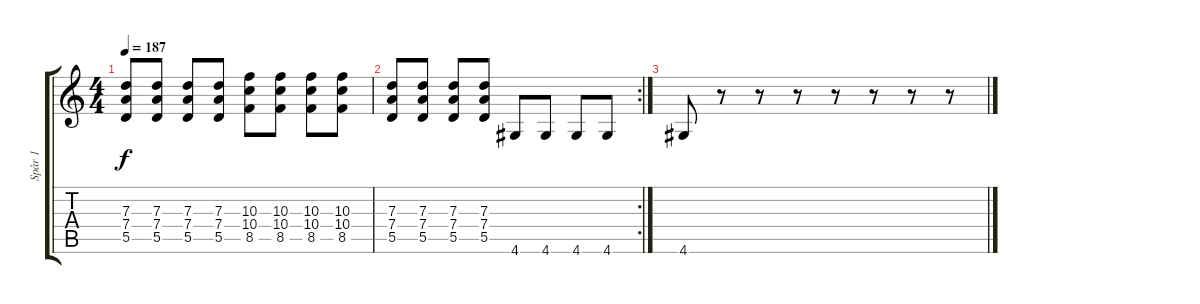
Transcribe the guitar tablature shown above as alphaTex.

\track ("Spår 1" "Spår 1") {instrument overdrivenguitar}
\staff {score tabs}
\tuning (E4 B3 G3 D3 A2 E2) {hide}
\ts (4 4)
\tempo 187
\clef g2
\ks c
(7.3 7.4 5.5).8{dy f} (7.3 7.4 5.5).8 (7.3 7.4 5.5).8 (7.3 7.4 5.5).8 (10.3 10.4 8.5).8 (10.3 10.4 8.5).8 (10.3 10.4 8.5).8 (10.3 10.4 8.5).8 |
\rc 2
(7.3 7.4 5.5).8 (7.3 7.4 5.5).8 (7.3 7.4 5.5).8 (7.3 7.4 5.5).8 4.6.8 4.6.8 4.6.8 4.6.8 |
4.6.8 r.8 r.8 r.8 r.8 r.8 r.8 r.8
